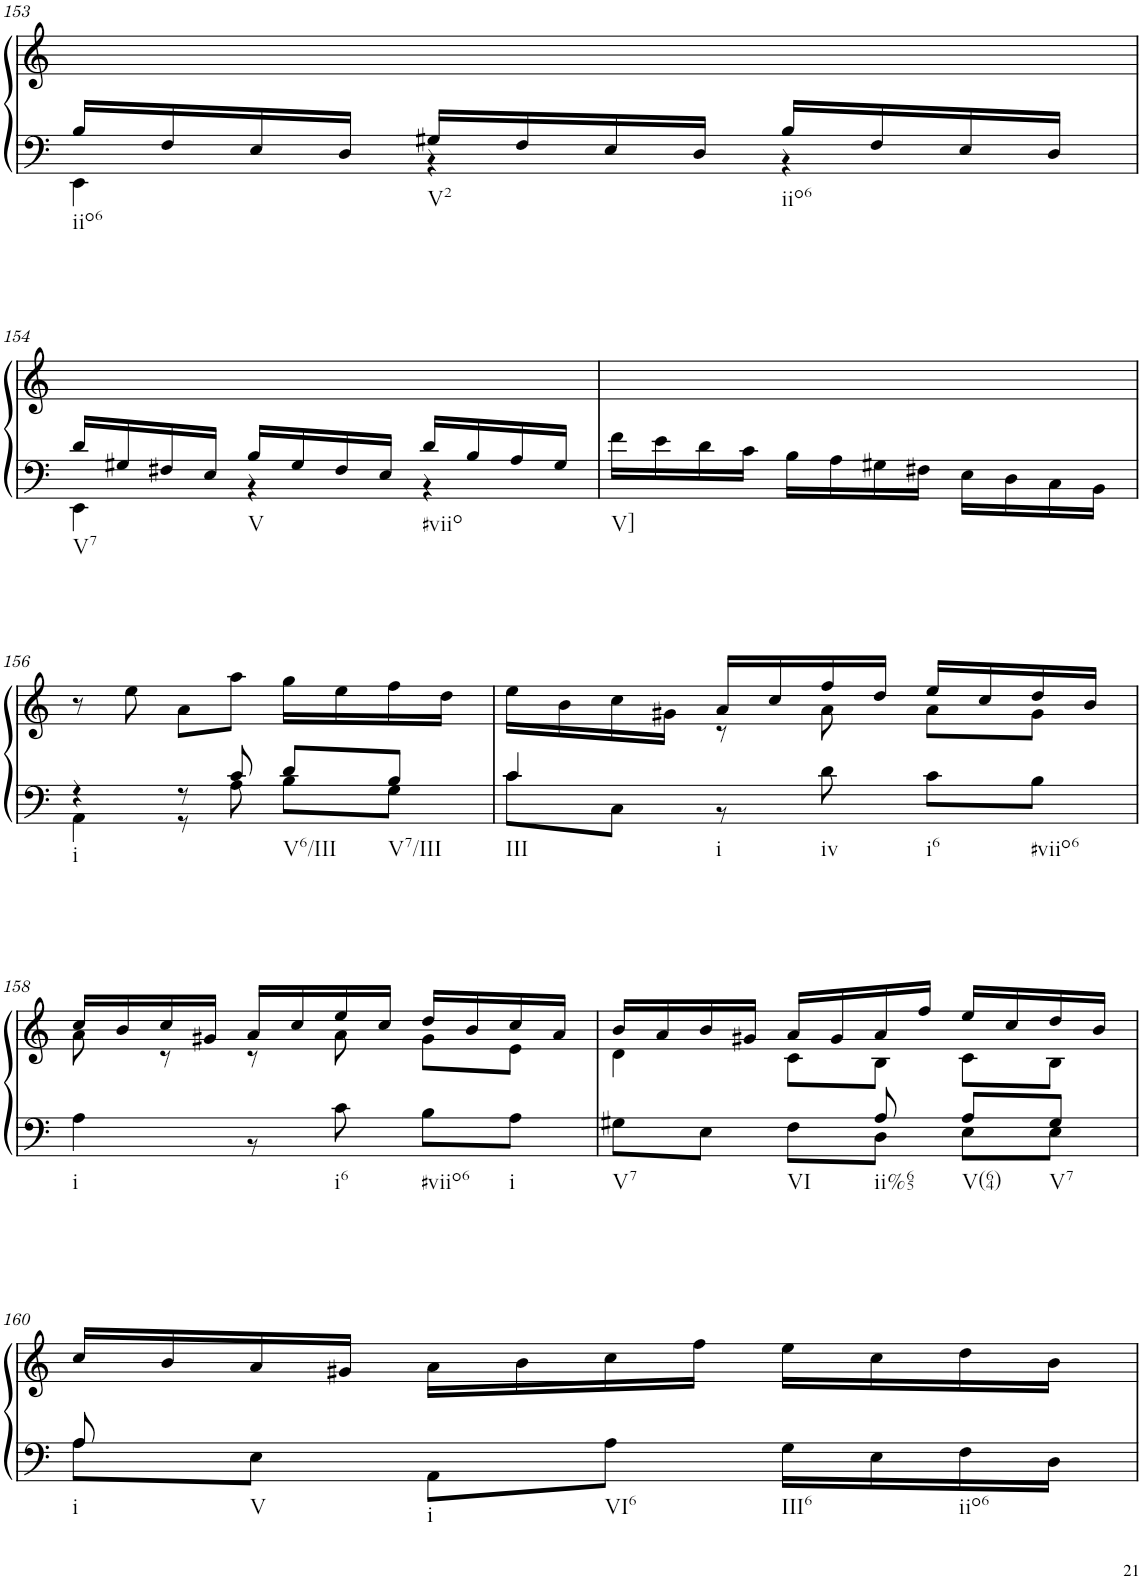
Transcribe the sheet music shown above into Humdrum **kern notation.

**kern	**kern
*part1	*part1
*staff2	*staff1
*I"Klavier linke Hand	*
!!LO:PB:g=z
*clefF4	*clefG2
*k[]	*k[]
*M3/4	*M3/4
=153	=153
*^	*
!LO:TX:b:t=iio6	!	!
16B/LL	4EE\	2.ryy
16F/	.	.
16E/	.	.
16D/JJ	.	.
!LO:TX:b:t=V2	!	!
16G#X/LL	4r	.
16F/	.	.
16E/	.	.
16D/JJ	.	.
!LO:TX:b:t=iio6	!	!
16B/LL	4r	.
16F/	.	.
16E/	.	.
16D/JJ	.	.
!!LO:LB:g=z
=154	=154	=154
!LO:TX:b:t=V7	!	!
16d/LL	4EE\	2.ryy
16G#X/	.	.
16F#X/	.	.
16E/JJ	.	.
!LO:TX:b:t=V	!	!
16B/LL	4r	.
16G#/	.	.
16F#/	.	.
16E/JJ	.	.
!LO:TX:b:t=#viio	!	!
16d/LL	4r	.
16B/	.	.
16A/	.	.
16G#/JJ	.	.
*v	*v	*
=155	=155
!LO:TX:b:t=V]	!
16f\LL	2.ryy
16e\	.
16d\	.
16c\JJ	.
16B\LL	.
16A\	.
16G#X\	.
16F#X\JJ	.
16E\LL	.
16D\	.
16C\	.
16BB\JJ	.
!!LO:LB:g=z
=156	=156
*^	*
!LO:TX:b:t=i	!	!
4r	4AA\	8r
.	.	8ee\
8r	8r	8a\L
8c/	8A\	8aa\J
!LO:TX:b:t=V6/III	!	!
8d/L	8B\L	16gg\LL
.	.	16ee\
!LO:TX:b:t=V7/III	!	!
8B/J	8G\J	16ff\
.	.	16dd\JJ
=157	=157	=157
*	*	*^
!LO:TX:b:t=III	!	!	!
4c/	8c\L	16ee\LL	4ryy
.	.	16b\	.
.	8C\J	16cc\	.
.	.	16g#X\JJ	.
!LO:TX:b:t=i	!	!	!
!LO:TX:b:t=iv	!	!	!
!LO:TX:b:t=i6	!	!	!
!LO:TX:b:t=#viio6	!	!	!
2ryy	8r	16a/LL	8r
.	.	16cc/	.
.	8d\	16ff/	8a\
.	.	16dd/JJ	.
.	8c\L	16ee/LL	8a\L
.	.	16cc/	.
.	8B\J	16dd/	8g#\J
.	.	16b/JJ	.
!!LO:LB:g=z	!!
=158	=158	=158	=158
!LO:TX:b:t=i	!	!	!
!LO:TX:b:t=i6	!	!	!
!LO:TX:b:t=#viio6	!	!	!
!LO:TX:b:t=i	!	!	!
2.ryy	4A\	16cc/LL	8a\
.	.	16b/	.
.	.	16cc/	8r
.	.	16g#X/JJ	.
.	8r	16a/LL	8r
.	.	16cc/	.
.	8c\	16ee/	8a\
.	.	16cc/JJ	.
.	8B\L	16dd/LL	8g#\L
.	.	16b/	.
.	8A\J	16cc/	8e\J
.	.	16a/JJ	.
=159	=159	=159	=159
!LO:TX:b:t=V7	!	!	!
4ryy	8G#X\L	16b/LL	4d\
.	.	16a/	.
.	8E\J	16b/	.
.	.	16g#X/JJ	.
!LO:TX:b:t=VI	!	!	!
8ryy	8F\L	16a/LL	8c\L
.	.	16g#/	.
!LO:TX:b:t=ii%65	!	!	!
8A/	8D\J	16a/	8B\J
.	.	16ff/JJ	.
!LO:TX:b:t=V(64)	!	!	!
8A/L	8E\L	16ee/LL	8c\L
.	.	16cc/	.
!LO:TX:b:t=V7	!	!	!
8G#/J	8E\J	16dd/	8B\J
.	.	16b/JJ	.
*	*	*v	*v
!!LO:LB:g=z
=160	=160	=160
!LO:TX:b:t=i	!	!
8A/	8A\L	16cc/LL
.	.	16b/
!LO:TX:b:t=V	!	!
8ryy	8E\J	16a/
.	.	16g#X/JJ
!LO:TX:b:t=i	!	!
!LO:TX:b:t=VI6	!	!
!LO:TX:b:t=III6	!	!
!LO:TX:b:t=iio6	!	!
2ryy	8AA\L	16a\LL
.	.	16b\
.	8A\J	16cc\
.	.	16ff\JJ
.	16G\LL	16ee\LL
.	16E\	16cc\
.	16F\	16dd\
.	16D\JJ	16b\JJ
*v	*v	*
=	=
*-	*-
